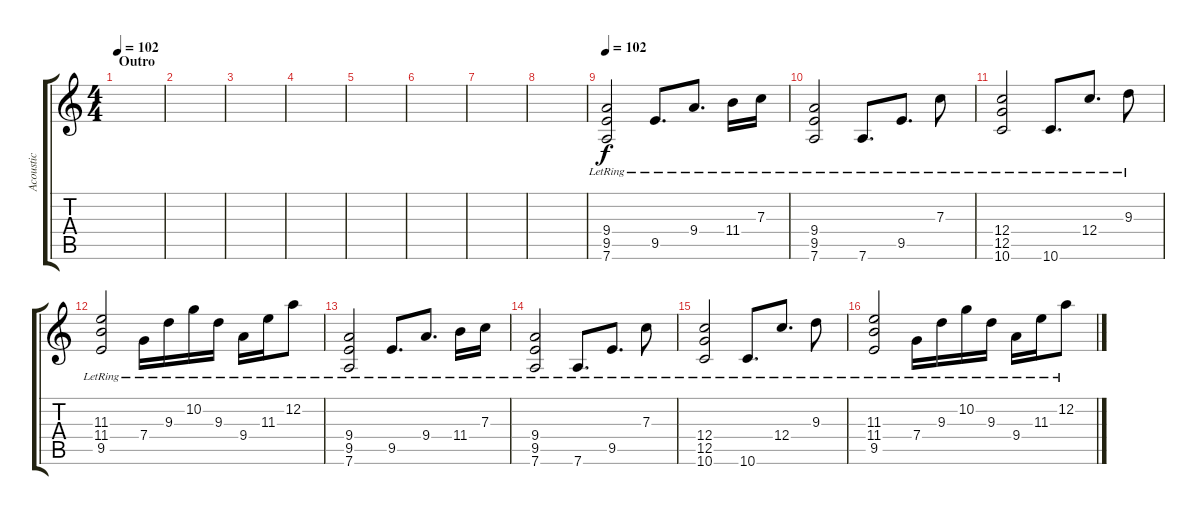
\track ("Acoustic" "Acoustic") {instrument acousticguitarsteel}
\staff {score tabs}
\tuning (D4 A3 F3 C3 G2 D2) {hide}
\ts (4 4)
\section ("" "Outro")
\tempo 102
\clef g2
\ks c
|
|
|
|
|
|
|
|
\tempo 102
(9.4{lr} 9.5{lr} 7.6{lr}).2 9.5{lr}.8{d} 9.4{lr}.8{d} 11.4{lr}.16 7.3{lr}.16 |
(9.4{lr} 9.5{lr} 7.6{lr}).2 7.6{lr}.8{d} 9.5{lr}.8{d} 7.3{lr}.8 |
(12.4{lr} 12.5{lr} 10.6{lr}).2 10.6{lr}.8{d} 12.4{lr}.8{d} 9.3{lr}.8 |
(11.3{lr} 11.4{lr} 9.5{lr}).2 7.4{lr}.16 9.3{lr}.16 10.2{lr}.16 9.3{lr}.16 9.4{lr}.16 11.3{lr}.16 12.2{lr}.8 |
(9.4{lr} 9.5{lr} 7.6{lr}).2 9.5{lr}.8{d} 9.4{lr}.8{d} 11.4{lr}.16 7.3{lr}.16 |
(9.4{lr} 9.5{lr} 7.6{lr}).2 7.6{lr}.8{d} 9.5{lr}.8{d} 7.3{lr}.8 |
(12.4{lr} 12.5{lr} 10.6{lr}).2 10.6{lr}.8{d} 12.4{lr}.8{d} 9.3{lr}.8 |
(11.3{lr} 11.4{lr} 9.5{lr}).2 7.4{lr}.16 9.3{lr}.16 10.2{lr}.16 9.3{lr}.16 9.4{lr}.16 11.3{lr}.16 12.2{lr}.8
